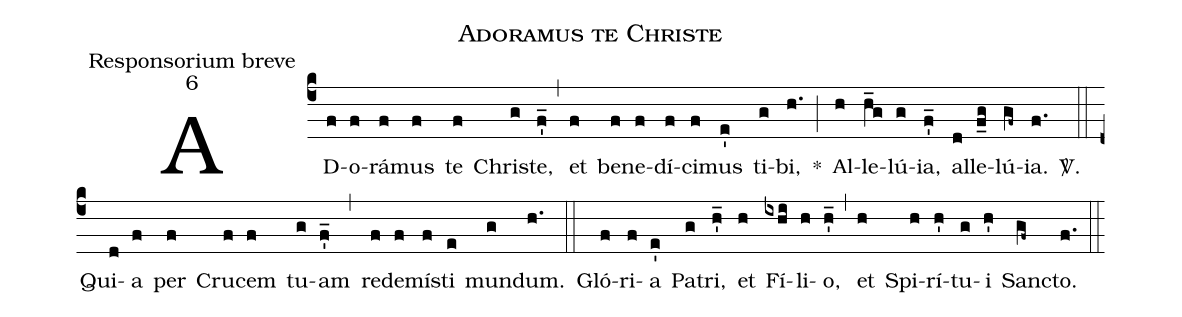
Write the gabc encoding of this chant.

name:Adoramus te Christe;
office-part:Responsorium breve;
mode:6;
%%
(c4) AD(f)o(f)rá(f)mus(f) te(f) Chri(g)ste,(f'_) (,) et(f) be(f)ne(f)dí(f)ci(f)mus(e') ti(g)bi,(h.) *(;) Al(h)le(h_g)lú(g)ia,(f'_) al(d)le(f_g)lú(gf~)ia.(f.) <sp>V/</sp>.(::) Qui(d)a(f) per(f) Cru(f)cem(f) tu(g)am(f'_) (,) re(f)de(f)mí(f)sti(e) mun(g)dum.(h.) (::) Gló(f)ri(f)a(e') Pa(g)tri,(h'_) et(h) Fí(ixhi)li(h)o,(h'_) (,) et(h) Spi(h)rí(h')tu(g)i(h') San(gf~)cto.(f.) (::)
